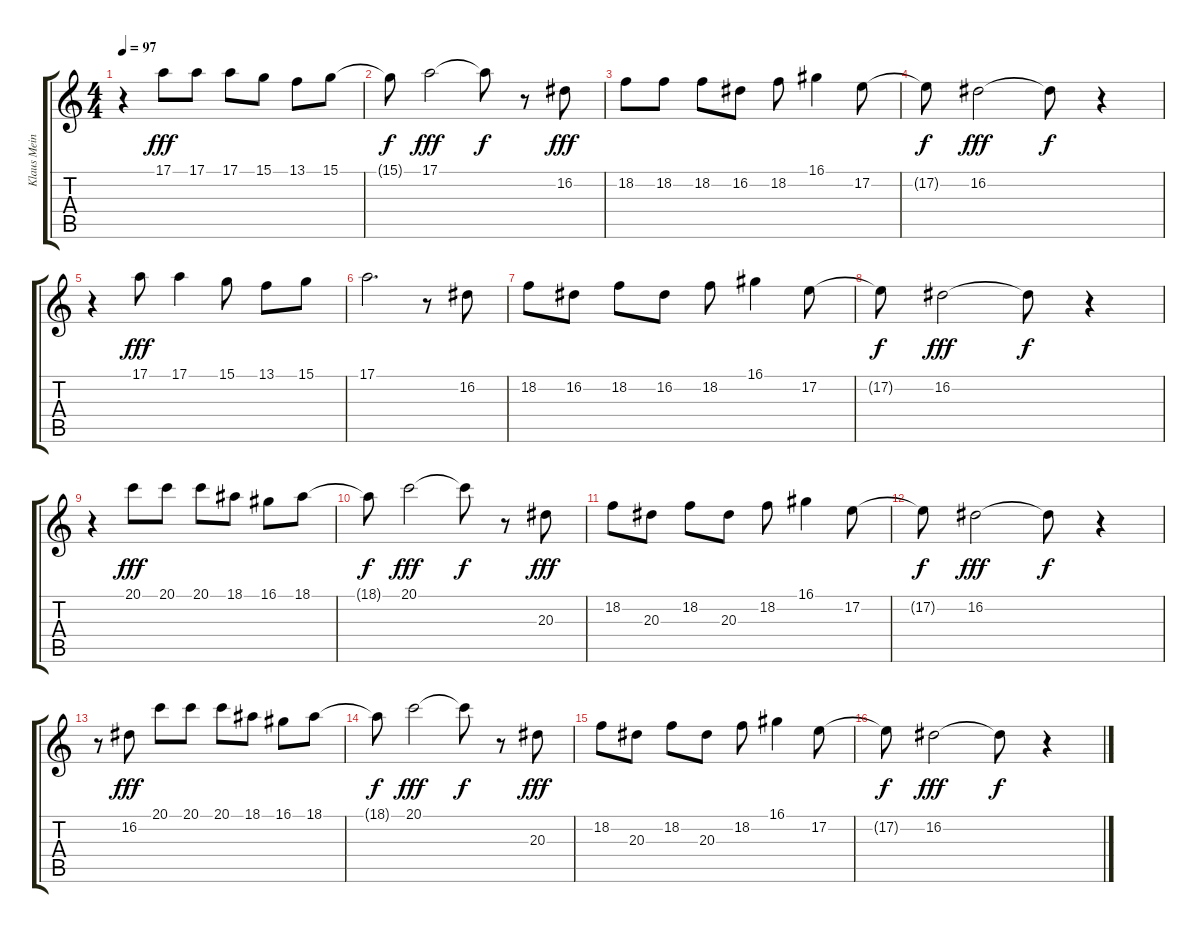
\track ("Klaus Meine" "Klaus Mein") {instrument synthvoice}
\staff {score tabs}
\tuning (E4 B3 G3 D3 A2 E2) {hide}
\ts (4 4)
\tempo 97
\clef g2
\ks c
r.4{dy fff} 17.1.8 17.1.8 17.1.8 15.1.8 13.1.8 15.1.8 |
15.1{t}.8{dy f} 17.1.2{dy fff} 17.1{t}.8{dy f} r.8 16.2.8{dy fff} |
18.2.8 18.2.8 18.2.8 16.2.8 18.2.8 16.1.4 17.2.8 |
17.2{t}.8{dy f} 16.2.2{dy fff} 16.2{t}.8{dy f} r.4 |
r.4 17.1.8{dy fff} 17.1.4 15.1.8 13.1.8 15.1.8 |
17.1.2{d} r.8 16.2.8 |
18.2.8 16.2.8 18.2.8 16.2.8 18.2.8 16.1.4 17.2.8 |
17.2{t}.8{dy f} 16.2.2{dy fff} 16.2{t}.8{dy f} r.4 |
r.4 20.1.8{dy fff} 20.1.8 20.1.8 18.1.8 16.1.8 18.1.8 |
18.1{t}.8{dy f} 20.1.2{dy fff} 20.1{t}.8{dy f} r.8 20.3.8{dy fff} |
18.2.8 20.3.8 18.2.8 20.3.8 18.2.8 16.1.4 17.2.8 |
17.2{t}.8{dy f} 16.2.2{dy fff} 16.2{t}.8{dy f} r.4 |
r.8 16.2.8{dy fff} 20.1.8 20.1.8 20.1.8 18.1.8 16.1.8 18.1.8 |
18.1{t}.8{dy f} 20.1.2{dy fff} 20.1{t}.8{dy f} r.8 20.3.8{dy fff} |
18.2.8 20.3.8 18.2.8 20.3.8 18.2.8 16.1.4 17.2.8 |
17.2{t}.8{dy f} 16.2.2{dy fff} 16.2{t}.8{dy f} r.4
